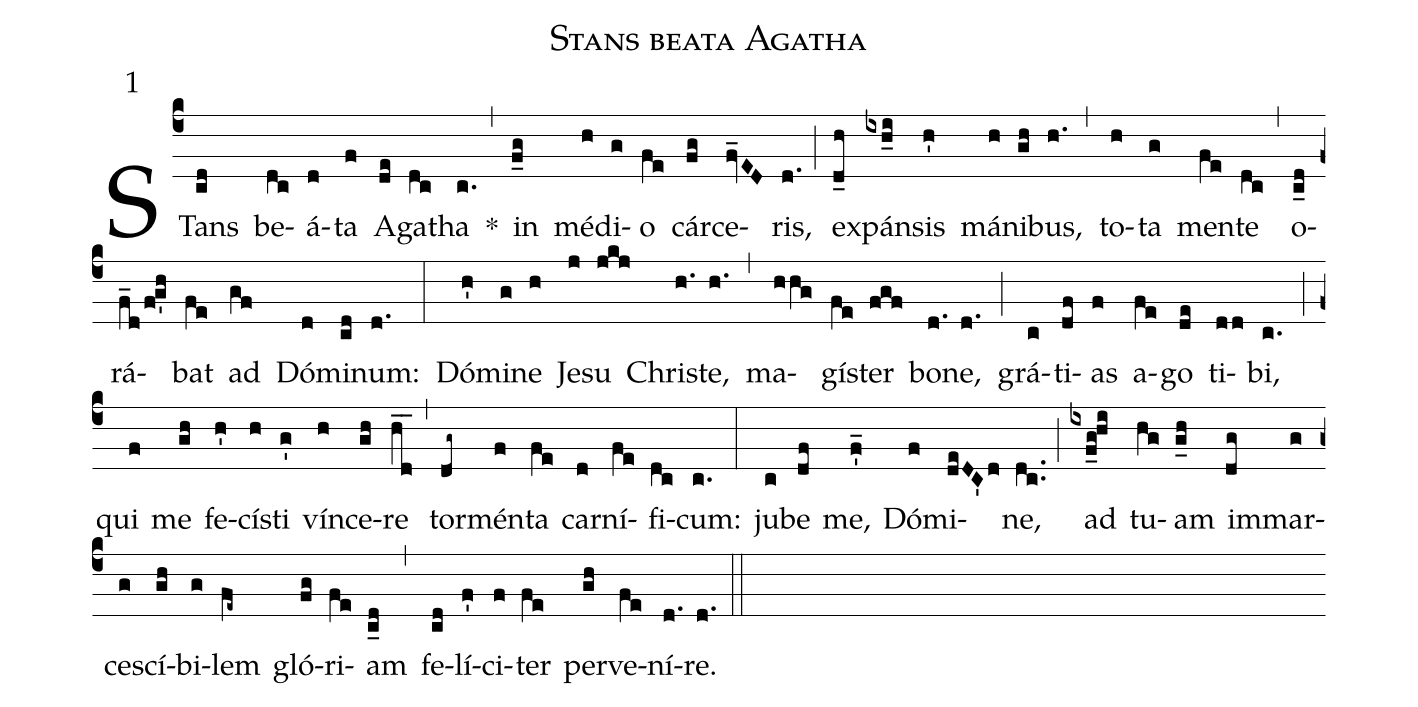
name:Stans beata Agatha;
mode:1;
annotation:1;
office-part:Antiphonae;
%%
(c4) STans(cd) be(dc)á(d)ta(f) A(de)ga(dc)tha(c.) *(,) in(f_g) mé(h)di(g)o(fe) cár(fg)ce(fv_ED)ris,(d.) (;) ex(d_h)pán(ixh_i)sis(h') má(h)ni(gh)bus,(h.) (,) to(h)ta(g) men(fe)te(dc) (,) o(c_d)rá(f_d/f!g'h)bat(fe) ad(gf) Dó(d)mi(cd)num:(d.) (:) Dó(h')mi(g)ne(h) Je(j)su(jkj) Chri(h.)ste,(h.) (,) ma(hhg)gí(fe)ster(fgf) bo(d.)ne,(d.) (;) grá(c)ti(df)as(f) a(fe)go(de) ti(dd)bi,(c.) (;) qui(f) me(gh) fe(h')cí(h)sti(g') vín(h)ce(gh)re(hd__) (,) tor(dg~)mén(f)ta(fe) car(d)ní(fe)fi(dc)cum:(c.) (:) ju(c)be(df) me,(f'_) Dó(f)mi(deDC'd)ne,(dc..) (;) ad(ixf_g!hi) tu(hg)am(g_h) im(dg)mar(g)ce(g)scí(gh)bi(g)lem(fe~) gló(fg)ri(fe)am(c_d) (,) fe(cd)lí(f')ci(f)ter(fe) per(gh)ve(fe)ní(d.)re.(d.) (::)
